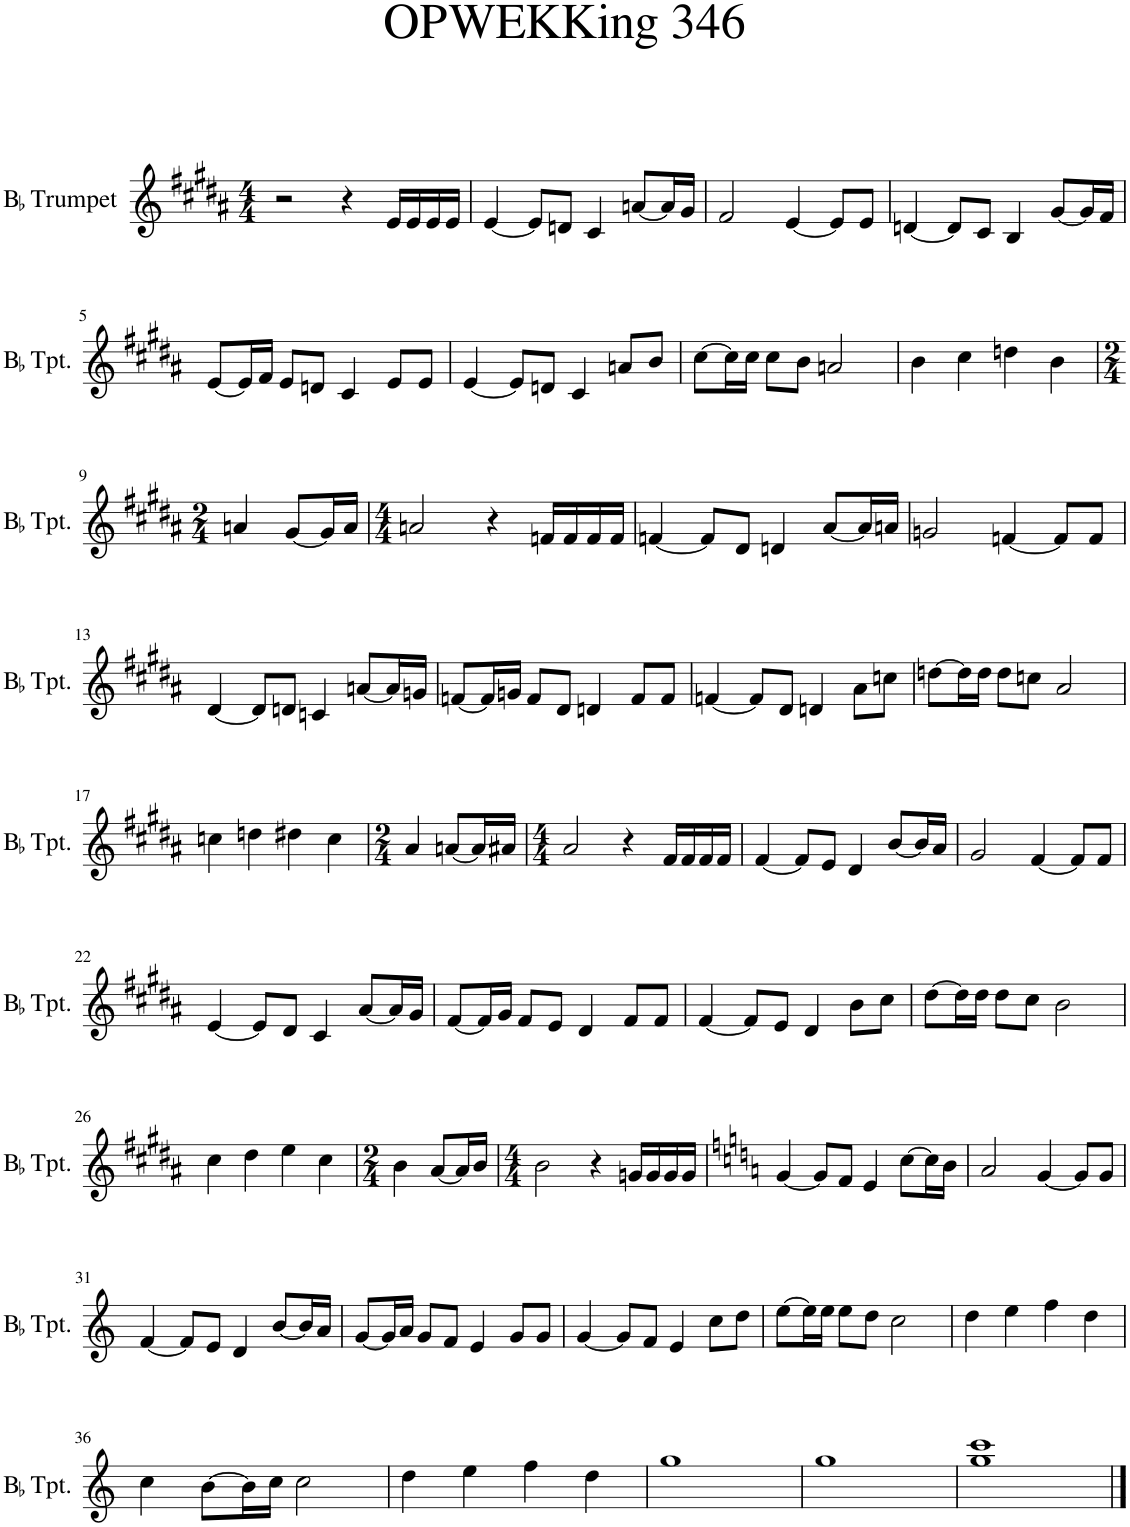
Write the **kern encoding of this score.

**kern
*part1
*staff1
*I"BaccidentalFlat Trumpet
*I'BaccidentalFlat Tpt.
*clefG2
*Trd1c2
*k[f#c#g#d#a#]
*M4/4
=1
2r
4r
16e/LL
16e/
16e/
16e/JJ
=2
[4e/
8e/L]
8dn/J
4c#/
[8an/L
16a/L]
16g#/JJ
=3
2f#/
[4e/
8e/L]
8e/J
=4
[4dn/
8d/L]
8c#/J
4B/
[8g#/L
16g#/L]
16f#/JJ
!!LO:LB:g=z
=5
[8e/L
16e/L]
16f#/JJ
8e/L
8dn/J
4c#/
8e/L
8e/J
=6
[4e/
8e/L]
8dn/J
4c#/
8an/L
8b/J
=7
[8cc#\L
16cc#\L]
16cc#\JJ
8cc#\L
8b\J
2an/
=8
4b\
4cc#\
4ddn\
4b\
!!LO:LB:g=z
=9
*M2/4
4an/
[8g#/L
16g#/L]
16a/JJ
=10
*M4/4
2an/
4r
16fn/LL
16f/
16f/
16f/JJ
=11
[4fn/
8f/L]
8d#/J
4dn/
[8a#/L
16a#/L]
16an/JJ
=12
2gn/
[4fn/
8f/L]
8f/J
!!LO:LB:g=z
=13
[4d#/
8d#/L]
8dn/J
4cn/
[8an/L
16a/L]
16gn/JJ
=14
[8fn/L
16f/L]
16gn/JJ
8f/L
8d#/J
4dn/
8f/L
8f/J
=15
[4fn/
8f/L]
8d#/J
4dn/
8a#\L
8ccn\J
=16
[8ddn\L
16dd\L]
16dd\JJ
8dd\L
8ccn\J
2a#/
!!LO:LB:g=z
=17
4ccn\
4ddn\
4dd#X\
4cc\
=18
*M2/4
4a#/
[8an/L
16a/L]
16a#X/JJ
=19
*M4/4
2a#/
4r
16f#/LL
16f#/
16f#/
16f#/JJ
=20
[4f#/
8f#/L]
8e/J
4d#/
[8b/L
16b/L]
16a#/JJ
=21
2g#/
[4f#/
8f#/L]
8f#/J
!!LO:LB:g=z
=22
[4e/
8e/L]
8d#/J
4c#/
[8a#/L
16a#/L]
16g#/JJ
=23
[8f#/L
16f#/L]
16g#/JJ
8f#/L
8e/J
4d#/
8f#/L
8f#/J
=24
[4f#/
8f#/L]
8e/J
4d#/
8b\L
8cc#\J
=25
[8dd#\L
16dd#\L]
16dd#\JJ
8dd#\L
8cc#\J
2b\
!!LO:LB:g=z
=26
4cc#\
4dd#\
4ee\
4cc#\
=27
*M2/4
4b\
[8a#/L
16a#/L]
16b/JJ
=28
*M4/4
2b\
4r
16gn/LL
16g/
16g/
16g/JJ
=29
*k[]
[4g/
8g/L]
8f/J
4e/
[8cc\L
16cc\L]
16b\JJ
=30
2a/
[4g/
8g/L]
8g/J
!!LO:LB:g=z
=31
[4f/
8f/L]
8e/J
4d/
[8b/L
16b/L]
16a/JJ
=32
[8g/L
16g/L]
16a/JJ
8g/L
8f/J
4e/
8g/L
8g/J
=33
[4g/
8g/L]
8f/J
4e/
8cc\L
8dd\J
=34
[8ee\L
16ee\L]
16ee\JJ
8ee\L
8dd\J
2cc\
=35
4dd\
4ee\
4ff\
4dd\
!!LO:LB:g=z
=36
4cc\
[8b\L
16b\L]
16cc\JJ
2cc\
=37
4dd\
4ee\
4ff\
4dd\
=38
1gg
=39
1gg
=40
1gg 1ccc
==
*-
